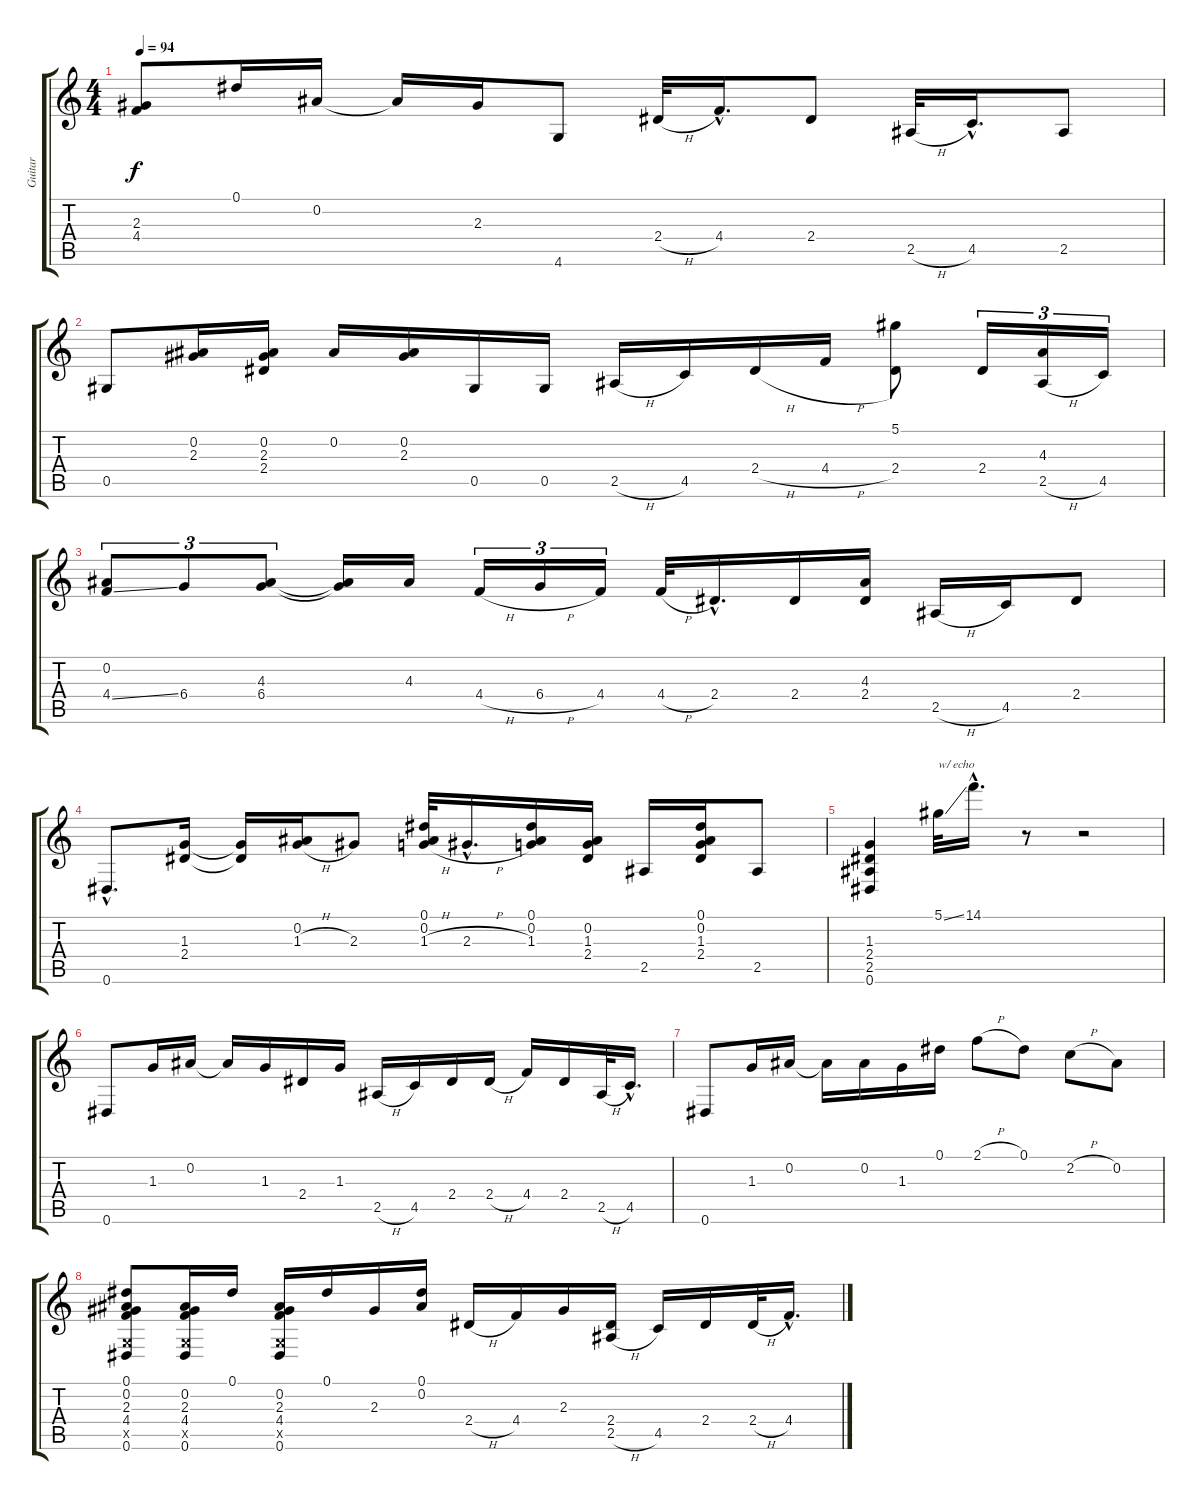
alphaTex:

\track ("Guitar" "Guitar") {instrument electricguitarclean}
\staff {score tabs}
\tuning (Eb4 Bb3 Gb3 Db3 Ab2 Eb2) {hide}
\ts (4 4)
\tempo 94
\clef g2
\ks c
(2.3 4.4).8{dy f} 0.1.16 0.2.16 0.2{t}.16 2.3.16 4.6.8 2.4{h}.32 4.4{hac}.16{d} 2.4.8 2.5{h}.32 4.5{hac}.16{d} 2.5.8 |
0.5.8 (0.2 2.3).16 (0.2 2.3 2.4).16 0.2.16 (0.2 2.3).16 0.5.16 0.5.16 2.5{h}.16 4.5.16 2.4{h}.16 4.4{h}.16 (5.1 2.4).8 2.4.16{tu (3 2)} (4.3 2.5{h}).16{tu (3 2)} 4.5.16{tu (3 2)} |
(0.2 4.4{ss}).8{tu (3 2)} 6.4.8{tu (3 2)} (4.3 6.4).8{tu (3 2)} (4.3{t} 6.4{t}).16 4.3.16 4.4{h}.16{tu (3 2)} 6.4{h}.16{tu (3 2)} 4.4.16{tu (3 2)} 4.4{h}.32 2.4{hac}.16{d} 2.4.16 (4.3 2.4).16 2.5{h}.16 4.5.16 2.4.8 |
0.6{hac}.8{d} (1.3 2.4).16 (1.3{t} 2.4{t}).16 (0.2 1.3{h}).16 2.3.8 (0.1 0.2 1.3{h}).32 2.3{h hac}.16{d} (0.1 0.2 1.3).16 (0.2 1.3 2.4).16 2.5.16 (0.1 0.2 1.3 2.4).16 2.5.8 |
(1.3 2.4 2.5 0.6).4 5.1{ss}.32{txt "w/ echo"} 14.1{hac}.16{d} r.8 r.2 |
0.6.8 1.3.16 0.2.16 0.2{t}.16 1.3.16 2.4.16 1.3.16 2.5{h}.16 4.5.16 2.4.16 2.4{h}.16 4.4.16 2.4.16 2.5{h}.32 4.5{hac}.16{d} |
0.6.8 1.3.16 0.2.16 0.2{t}.16 0.2.16 1.3.16 0.1.16 2.1{h}.8 0.1.8 2.2{h}.8 0.2.8 |
(0.1 0.2 2.3 4.4 -1.5{x} 0.6).8 (0.2 2.3 4.4 -1.5{x} 0.6).16 0.1.16 (0.2 2.3 4.4 -1.5{x} 0.6).16 0.1.16 2.3.16 (0.1 0.2).16 2.4{h}.16 4.4.16 2.3.16 (2.4 2.5{h}).16 4.5.16 2.4.16 2.4{h}.32 4.4{hac}.16{d}
